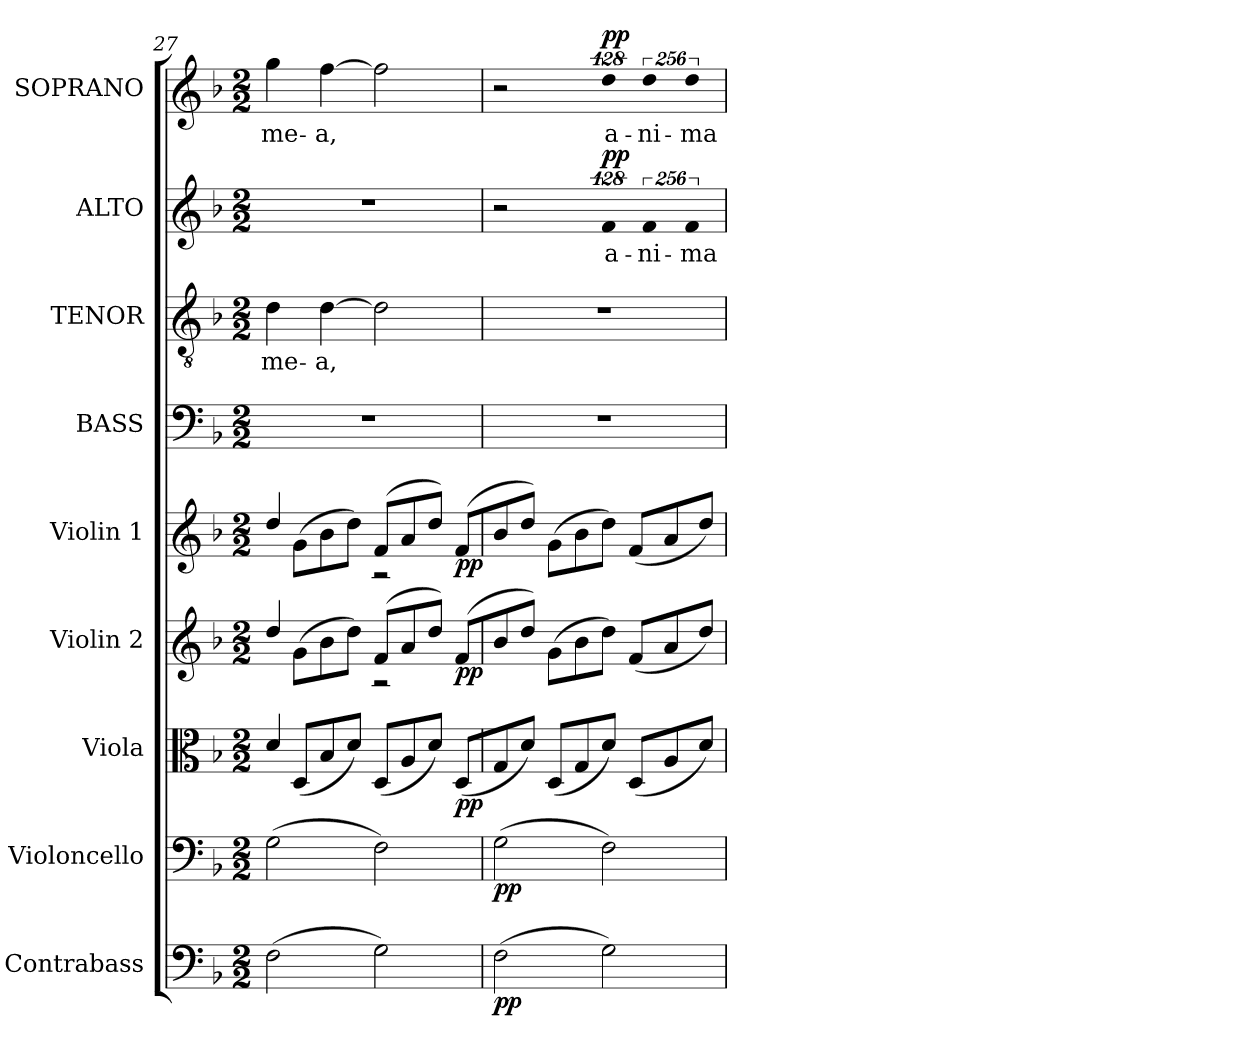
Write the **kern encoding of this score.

**kern	**dynam	**kern	**dynam	**kern	**dynam	**kern	**dynam	**kern	**dynam	**kern	**kern	**text	**kern	**text	**dynam	**kern	**text	**dynam
*part9	*part9	*part8	*part8	*part7	*part7	*part6	*part6	*part5	*part5	*part4	*part3	*part3	*part2	*part2	*part2	*part1	*part1	*part1
*staff9	*staff9	*staff8	*staff8	*staff7	*staff7	*staff6	*staff6	*staff5	*staff5	*staff4	*staff3	*staff3	*staff2	*staff2	*staff2	*staff1	*staff1	*staff1
*I"Contrabass	*	*I"Violoncello	*	*I"Viola	*	*I"Violin 2	*	*I"Violin 1	*	*I"BASS	*I"TENOR	*	*I"ALTO	*	*	*I"SOPRANO	*	*
*I'Cb.	*	*I'Vc.	*	*I'Vla.	*	*I'Vln. 2	*	*I'Vln. 1	*	*I'B.	*I'T.	*	*I'A.	*	*	*I'S.	*	*
*clefF4	*	*clefF4	*	*clefC3	*	*clefG2	*	*clefG2	*	*clefF4	*clefGv2	*	*clefG2	*	*	*clefG2	*	*
*ITrd7c12	*	*	*	*	*	*	*	*	*	*	*ITrd7c12	*	*	*	*	*	*	*
*k[b-]	*	*k[b-]	*	*k[b-]	*	*k[b-]	*	*k[b-]	*	*k[b-]	*k[b-]	*	*k[b-]	*	*	*k[b-]	*	*
*F:	*	*F:	*	*F:	*	*F:	*	*F:	*	*F:	*F:	*	*F:	*	*	*F:	*	*
*M2/2	*	*M2/2	*	*M2/2	*	*M2/2	*	*M2/2	*	*M2/2	*M2/2	*	*M2/2	*	*	*M2/2	*	*
=27	=27	=27	=27	=27	=27	=27	=27	=27	=27	=27	=27	=27	=27	=27	=27	=27	=27	=27
*	*	*	*	*	*	*^	*	*^	*	*	*	*	*	*	*	*	*	*
!	!	!	!	!	!	!	!	!	!	!	!	!	!	!LO:LY:b:color=#000000	!	!	!	!	!	!
!	!	!	!	!	!	!	!	!	!	!	!	!	!	!	!	!	!	!	!LO:LY:b:color=#000000	!
(2FFi\	.	(2Gi\	.	8di/J	.	8ddi/J	2ryy	.	8ddi/J	2ryy	.	1r	4Di\	me-	1r	.	.	4ggi\	me-	.
.	.	.	.	(8Di/L	.	(8gi\L	.	.	(8gi\L	.	.	.	.	.	.	.	.	.	.	.
!	!	!	!	!	!	!	!	!	!	!	!	!	!	!LO:LY:b:color=#000000	!	!	!	!	!	!
!	!	!	!	!	!	!	!	!	!	!	!	!	!	!	!	!	!	!	!LO:LY:b:color=#000000	!
.	.	.	.	8B-i/	.	8b-i\	.	.	8b-i\	.	.	.	[>4Di\	-a,	.	.	.	[>4ffi\	-a,	.
.	.	.	.	8di/J)	.	8ddi\J)	.	.	8ddi\J)	.	.	.	.	.	.	.	.	.	.	.
2GGi\)	.	2Fi\)	.	(8Di/L	.	(8fi/L	2r	.	(8fi/L	2r	.	.	2Di\]	.	.	.	.	2ffi\]	.	.
.	.	.	.	8Ai/	.	8ai/	.	.	8ai/	.	.	.	.	.	.	.	.	.	.	.
.	.	.	.	8di/J)	.	8ddi/J)	.	.	8ddi/J)	.	.	.	.	.	.	.	.	.	.	.
.	.	.	.	(8Di/L	pp	(8fi/L	.	pp	(8fi/L	.	pp	.	.	.	.	.	.	.	.	.
!!LO:LB:g=z
=28	=28	=28	=28	=28	=28	=28	=28	=28	=28	=28	=28	=28	=28	=28	=28	=28	=28	=28	=28	=28
(2FFi\	pp	(2Gi\	pp	8Gi/	.	8b-i/	2ryy	.	8b-i/	2ryy	.	1r	1r	.	2r	.	.	2r	.	.
.	.	.	.	8di/J)	.	8ddi/J)	.	.	8ddi/J)	.	.	.	.	.	.	.	.	.	.	.
.	.	.	.	(8Di/L	.	(8gi\L	.	.	(8gi\L	.	.	.	.	.	.	.	.	.	.	.
.	.	.	.	8Gi/	.	8b-i\	.	.	8b-i\	.	.	.	.	.	.	.	.	.	.	.
!	!	!	!	!	!	!	!	!	!	!	!	!	!	!	!LO:N:vis=4	!	!	!	!	!
!	!	!	!	!	!	!	!	!	!	!	!	!	!	!	!	!LO:LY:b:color=#000000	!	!LO:N:vis=4	!	!
!	!	!	!	!	!	!	!	!	!	!	!	!	!	!	!	!	!	!	!LO:LY:b:color=#000000	!
2GGi\)	.	2Fi\)	.	8di/J)	.	8ddi\J)	2ryy	.	8ddi\J)	2ryy	.	.	.	.	512%85fi/	a-	pp	512%85ddi\	a-	pp
.	.	.	.	(8Di/L	.	(8fi/L	.	.	(8fi/L	.	.	.	.	.	.	.	.	.	.	.
!	!	!	!	!	!	!	!	!	!	!	!	!	!	!	!LO:N:vis=4	!	!	!	!	!
!	!	!	!	!	!	!	!	!	!	!	!	!	!	!	!	!LO:LY:b:color=#000000	!	!LO:N:vis=4	!	!
!	!	!	!	!	!	!	!	!	!	!	!	!	!	!	!	!	!	!	!LO:LY:b:color=#000000	!
.	.	.	.	.	.	.	.	.	.	.	.	.	.	.	1024%171fi/	-ni-	.	1024%171ddi\	-ni-	.
.	.	.	.	8Ai/	.	8ai/	.	.	8ai/	.	.	.	.	.	.	.	.	.	.	.
!	!	!	!	!	!	!	!	!	!	!	!	!	!	!	!LO:N:vis=4	!	!	!	!	!
!	!	!	!	!	!	!	!	!	!	!	!	!	!	!	!	!LO:LY:b:color=#000000	!	!LO:N:vis=4	!	!
!	!	!	!	!	!	!	!	!	!	!	!	!	!	!	!	!	!	!	!LO:LY:b:color=#000000	!
.	.	.	.	.	.	.	.	.	.	.	.	.	.	.	1024%171fi/	-ma	.	1024%171ddi\	-ma	.
.	.	.	.	8di/J)	.	8ddi/J)	.	.	8ddi/J)	.	.	.	.	.	.	.	.	.	.	.
*	*	*	*	*	*	*v	*v	*	*	*	*	*	*	*	*	*	*	*	*	*
*	*	*	*	*	*	*	*	*v	*v	*	*	*	*	*	*	*	*	*	*
=	=	=	=	=	=	=	=	=	=	=	=	=	=	=	=	=	=	=
*-	*-	*-	*-	*-	*-	*-	*-	*-	*-	*-	*-	*-	*-	*-	*-	*-	*-	*-
